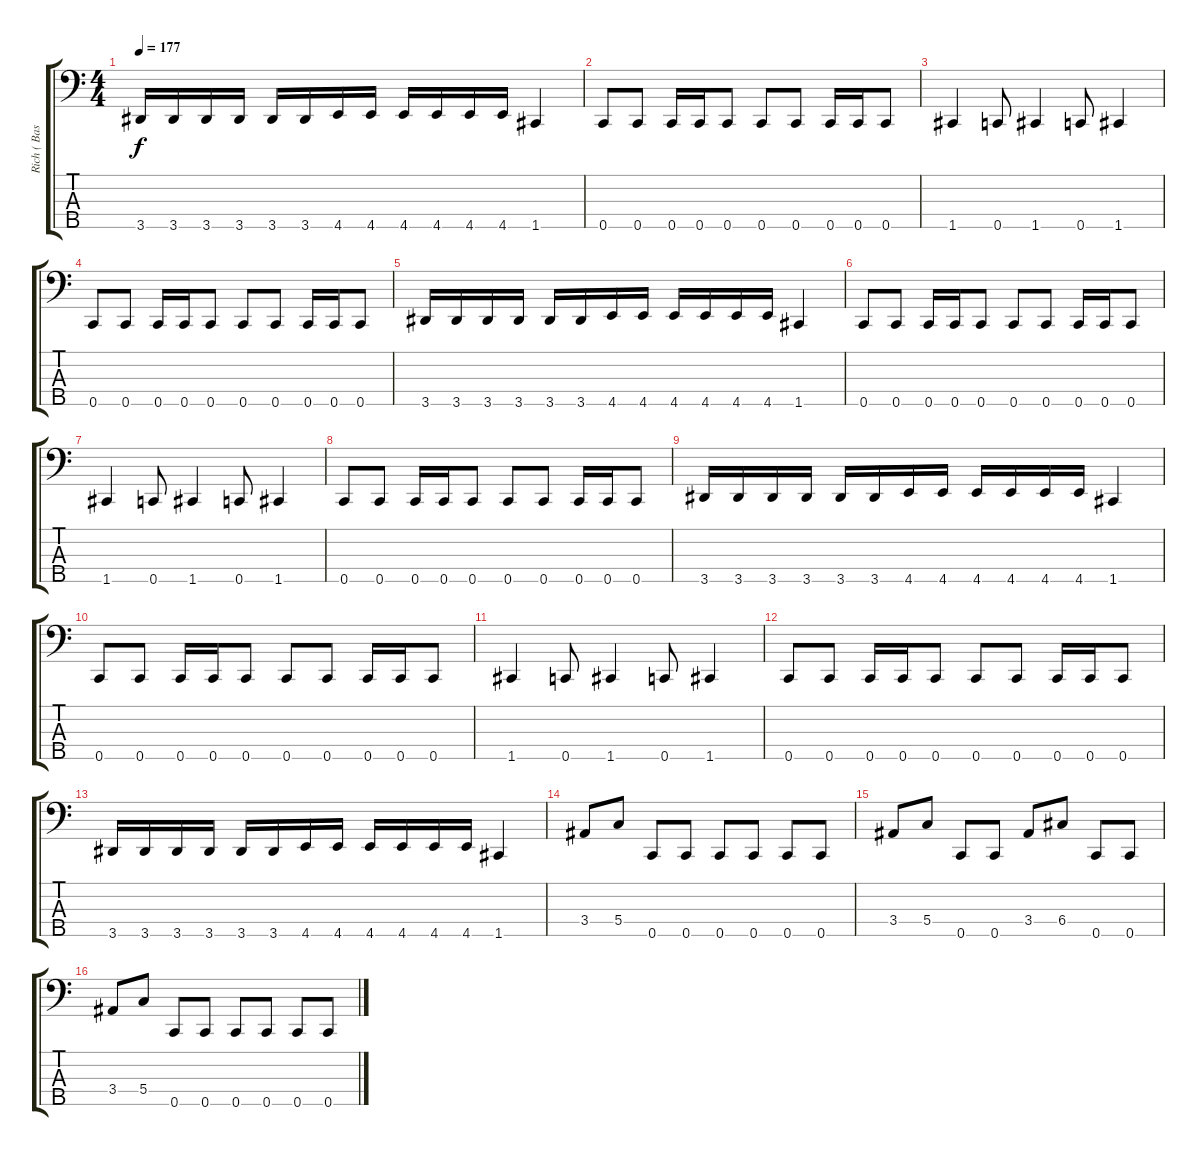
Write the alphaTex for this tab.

\track ("Rich ( Bass )" "Rich ( Bas") {instrument electricbassfinger}
\staff {score tabs}
\tuning (A2 F2 C2 G1 C1) {hide}
\ts (4 4)
\tempo 177
\clef f4
\ks c
3.5.16{dy f} 3.5.16 3.5.16 3.5.16 3.5.16 3.5.16 4.5.16 4.5.16 4.5.16 4.5.16 4.5.16 4.5.16 1.5.4 |
0.5.8 0.5.8 0.5.16 0.5.16 0.5.8 0.5.8 0.5.8 0.5.16 0.5.16 0.5.8 |
1.5.4 0.5.8 1.5.4 0.5.8 1.5.4 |
0.5.8 0.5.8 0.5.16 0.5.16 0.5.8 0.5.8 0.5.8 0.5.16 0.5.16 0.5.8 |
3.5.16 3.5.16 3.5.16 3.5.16 3.5.16 3.5.16 4.5.16 4.5.16 4.5.16 4.5.16 4.5.16 4.5.16 1.5.4 |
0.5.8 0.5.8 0.5.16 0.5.16 0.5.8 0.5.8 0.5.8 0.5.16 0.5.16 0.5.8 |
1.5.4 0.5.8 1.5.4 0.5.8 1.5.4 |
0.5.8 0.5.8 0.5.16 0.5.16 0.5.8 0.5.8 0.5.8 0.5.16 0.5.16 0.5.8 |
3.5.16 3.5.16 3.5.16 3.5.16 3.5.16 3.5.16 4.5.16 4.5.16 4.5.16 4.5.16 4.5.16 4.5.16 1.5.4 |
0.5.8 0.5.8 0.5.16 0.5.16 0.5.8 0.5.8 0.5.8 0.5.16 0.5.16 0.5.8 |
1.5.4 0.5.8 1.5.4 0.5.8 1.5.4 |
0.5.8 0.5.8 0.5.16 0.5.16 0.5.8 0.5.8 0.5.8 0.5.16 0.5.16 0.5.8 |
3.5.16 3.5.16 3.5.16 3.5.16 3.5.16 3.5.16 4.5.16 4.5.16 4.5.16 4.5.16 4.5.16 4.5.16 1.5.4 |
3.4.8 5.4.8 0.5.8 0.5.8 0.5.8 0.5.8 0.5.8 0.5.8 |
3.4.8 5.4.8 0.5.8 0.5.8 3.4.8 6.4.8 0.5.8 0.5.8 |
3.4.8 5.4.8 0.5.8 0.5.8 0.5.8 0.5.8 0.5.8 0.5.8
